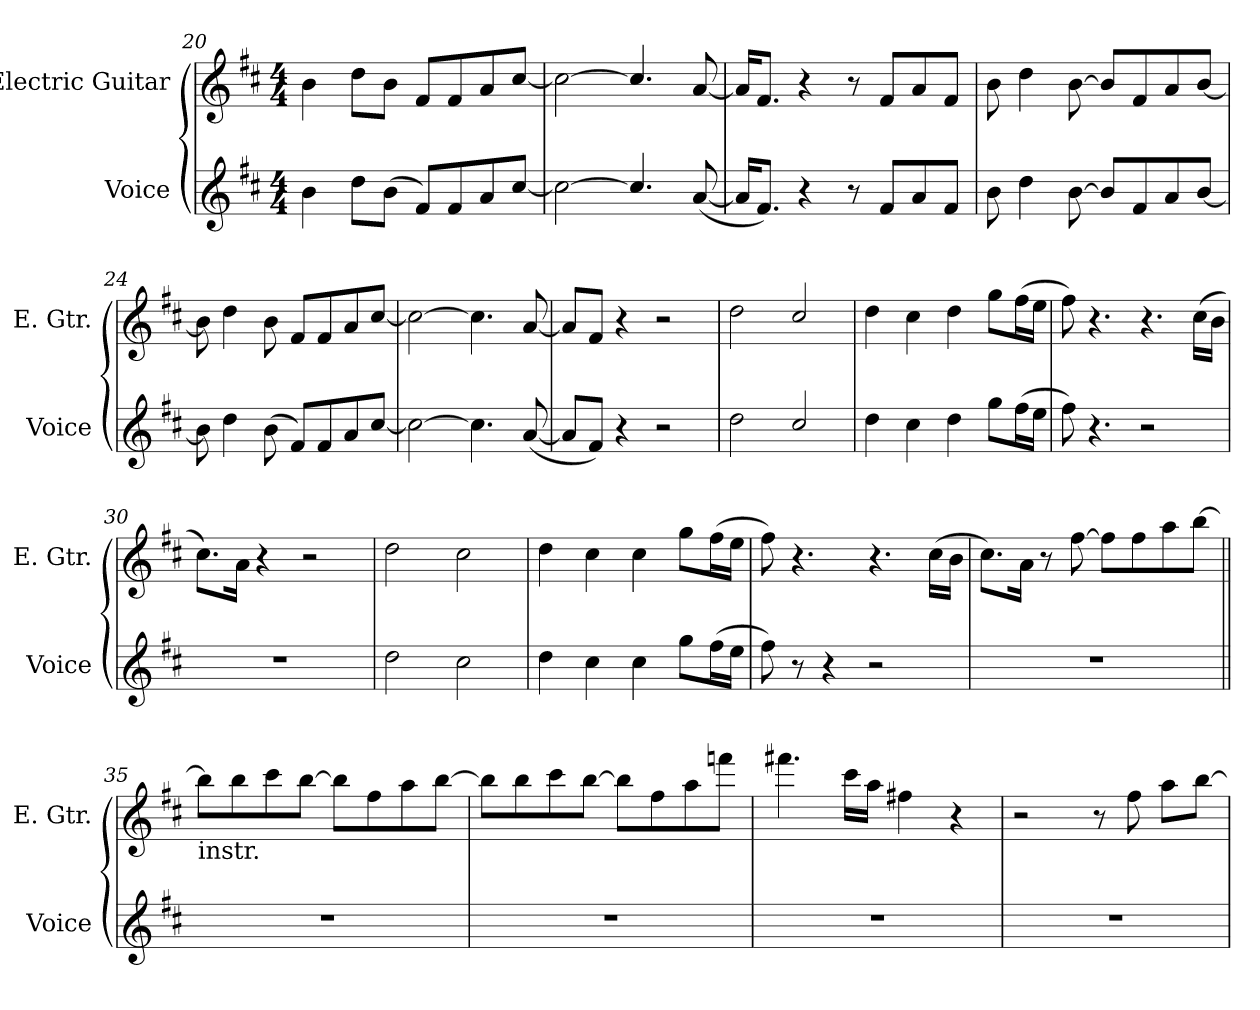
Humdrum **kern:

**kern	**kern
*part2	*part1
*staff2	*staff1
*I"Voice	*I"Electric Guitar
*I'Voice	*I'E. Gtr.
*clefG2	*clefG2
*	*ITrd7c12
*k[f#c#]	*k[f#c#]
*D:	*D:
*M4/4	*M4/4
=20	=20
4bi\	4Bi\
8ddi\L	8di\L
(8bi\J	8Bi\J
8f#i/L)	8F#i/L
8f#i/	8F#i/
8ai/	8Ai/
[<8cc#i/J	[<8c#i/J
=21	=21
2cc#i\_<	2c#i\_<
4.cc#i/]	4.c#i/]
([<8ai/	[<8Ai/
=22	=22
16ai/KL]	16Ai/KL]
8.f#i/J)	8.F#i/J
4r	4r
8r	8r
8f#i/L	8F#i/L
8ai/	8Ai/
8f#i/J	8F#i/J
!!LO:PB:g=z
=23	=23
8bi\	8Bi\
4ddi\	4di\
[>8bi\	[>8Bi\
8bi/L]	8Bi/L]
8f#i/	8F#i/
8ai/	8Ai/
[<8bi/J	[<8Bi/J
=24	=24
8bi\]	8Bi\]
4ddi\	4di\
(8bi\	8Bi\
8f#i/L)	8F#i/L
8f#i/	8F#i/
8ai/	8Ai/
[<8cc#i/J	[<8c#i/J
=25	=25
2cc#i\_<	2c#i\_<
4.cc#i\]	4.c#i\]
([<8ai/	[<8Ai/
=26	=26
8ai/L]	8Ai/L]
8f#i/J)	8F#i/J
4r	4r
2r	2r
!!LO:LB:g=z
=27	=27
2ddi\	2di\
2cc#i/	2c#i/
=28	=28
4ddi\	4di\
4cc#i\	4c#i\
4ddi\	4di\
8ggi\L	8gi\L
(16ff#i\L	(16f#i\L
16eei\JJ	16ei\JJ
=29	=29
8ff#i\)	8f#i\)
4.r	4.r
2r	4.r
.	(16c#i\LL
.	16Bi\JJ
=30	=30
1r	8.c#i\L)
.	16Ai\Jk
.	4r
.	2r
!!LO:LB:g=z
=31	=31
2ddi\	2di\
2cc#i\	2c#i\
=32	=32
4ddi\	4di\
4cc#i\	4c#i\
4cc#i\	4c#i\
8ggi\L	8gi\L
(16ff#i\L	(16f#i\L
16eei\JJ	16ei\JJ
=33	=33
8ff#i\)	8f#i\)
8r	4.r
4r	.
2r	4.r
.	(16c#i\LL
.	16Bi\JJ
=34	=34
1r	8.c#i\L)
.	16Ai\Jk
.	8r
.	[>8f#i\
.	8f#i\L]
.	8f#i\
.	8ai\
.	[>8bi\J
!!LO:LB:g=z
=35||	=35||
!	!LO:TX:b:t=instr.
1r	8bi\L]
.	8bi\
.	8cc#i\
.	[>8bi\J
.	8bi\L]
.	8f#i\
.	8ai\
.	[>8bi\J
=36	=36
1r	8bi\L]
.	8bi\
.	8cc#i\
.	[>8bi\J
.	8bi\L]
.	8f#i\
.	8ai\
.	8ffni\J
=37	=37
1r	4.ff#Xi\
.	16cc#i\LL
.	16ai\JJ
.	4f#Xi\
.	4r
=38	=38
1r	2r
.	8r
.	8f#i\
.	8ai\L
.	[>8bi\J
=	=
*-	*-
